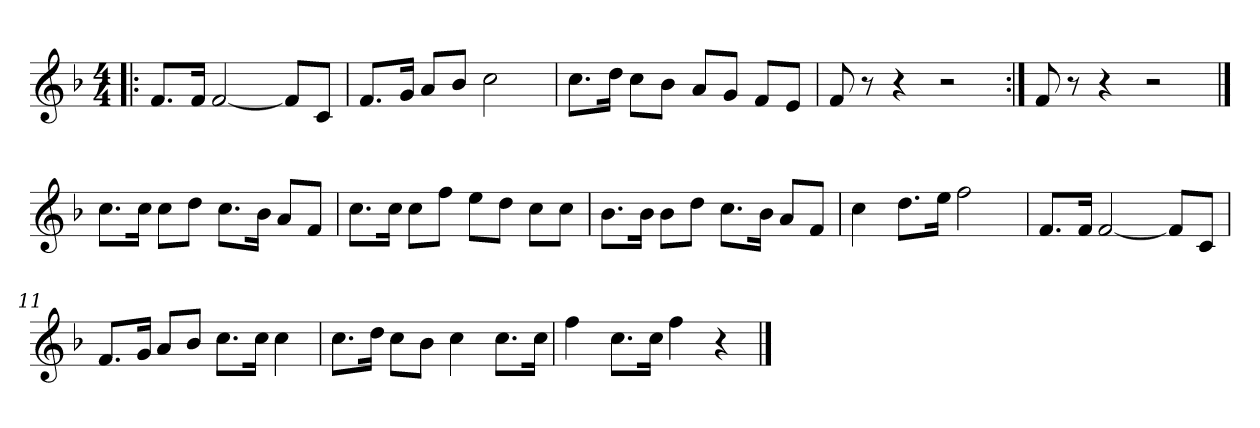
**kern
*part1
*staff1
*clefG2
*k[b-]
*F:
*M4/4
=1!|:
8.f/L
16f/Jk
[2f
8f/L]
8c/J
=2
8.f/L
16g/Jk
8a/L
8b-/J
2cc
=3
8.cc\L
16dd\Jk
8cc\L
8b-\J
8a/L
8g/J
8f/L
8e/J
=4
8f
8r
4r
2r
=5:|!
8f
8r
4r
2r
==6
8.cc\L
16cc\Jk
8cc\L
8dd\J
8.cc\L
16b-\Jk
8a/L
8f/J
=7
8.cc\L
16cc\Jk
8cc\L
8ff\J
8ee\L
8dd\J
8cc\L
8cc\J
=8
8.b-\L
16b-\Jk
8b-\L
8dd\J
8.cc\L
16b-\Jk
8a/L
8f/J
=9
4cc
8.dd\L
16ee\Jk
2ff
=10
8.f/L
16f/Jk
[2f
8f/L]
8c/J
=11
8.f/L
16g/Jk
8a/L
8b-/J
8.cc\L
16cc\Jk
4cc
=12
8.cc\L
16dd\Jk
8cc\L
8b-\J
4cc
8.cc\L
16cc\Jk
=13
4ff
8.cc\L
16cc\Jk
4ff
4r
==
*-
